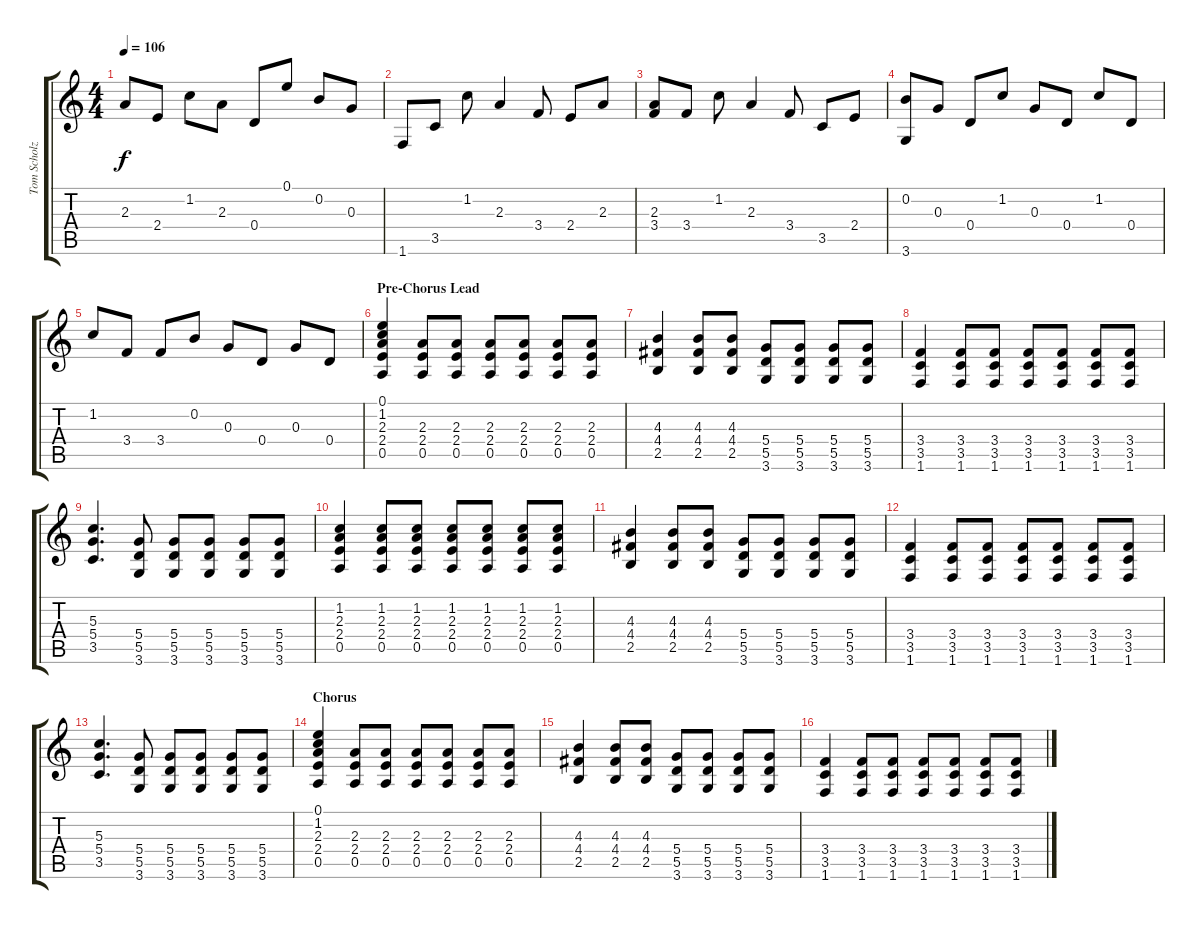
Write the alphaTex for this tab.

\track ("Tom Scholz - Clean" "Tom Scholz") {instrument electricguitarjazz}
\staff {score tabs}
\tuning (E4 B3 G3 D3 A2 E2) {hide}
\ts (4 4)
\tempo 106
\clef g2
\ks c
2.3.8{dy f} 2.4.8 1.2.8 2.3.8 0.4.8 0.1.8 0.2.8 0.3.8 |
1.6.8 3.5.8 1.2.8 2.3.4 3.4.8 2.4.8 2.3.8 |
(2.3 3.4).8 3.4.8 1.2.8 2.3.4 3.4.8 3.5.8 2.4.8 |
(0.2 3.6).8 0.3.8 0.4.8 1.2.8 0.3.8 0.4.8 1.2.8 0.4.8 |
1.2.8 3.4.8 3.4.8 0.2.8 0.3.8 0.4.8 0.3.8 0.4.8 |
\section ("" "Pre-Chorus Lead")
(0.1 1.2 2.3 2.4 0.5).4 (2.3 2.4 0.5).8 (2.3 2.4 0.5).8 (2.3 2.4 0.5).8 (2.3 2.4 0.5).8 (2.3 2.4 0.5).8 (2.3 2.4 0.5).8 |
(4.3 4.4 2.5).4 (4.3 4.4 2.5).8 (4.3 4.4 2.5).8 (5.4 5.5 3.6).8 (5.4 5.5 3.6).8 (5.4 5.5 3.6).8 (5.4 5.5 3.6).8 |
(3.4 3.5 1.6).4 (3.4 3.5 1.6).8 (3.4 3.5 1.6).8 (3.4 3.5 1.6).8 (3.4 3.5 1.6).8 (3.4 3.5 1.6).8 (3.4 3.5 1.6).8 |
(5.3 5.4 3.5).4{d} (5.4 5.5 3.6).8 (5.4 5.5 3.6).8 (5.4 5.5 3.6).8 (5.4 5.5 3.6).8 (5.4 5.5 3.6).8 |
(1.2 2.3 2.4 0.5).4 (1.2 2.3 2.4 0.5).8 (1.2 2.3 2.4 0.5).8 (1.2 2.3 2.4 0.5).8 (1.2 2.3 2.4 0.5).8 (1.2 2.3 2.4 0.5).8 (1.2 2.3 2.4 0.5).8 |
(4.3 4.4 2.5).4 (4.3 4.4 2.5).8 (4.3 4.4 2.5).8 (5.4 5.5 3.6).8 (5.4 5.5 3.6).8 (5.4 5.5 3.6).8 (5.4 5.5 3.6).8 |
(3.4 3.5 1.6).4 (3.4 3.5 1.6).8 (3.4 3.5 1.6).8 (3.4 3.5 1.6).8 (3.4 3.5 1.6).8 (3.4 3.5 1.6).8 (3.4 3.5 1.6).8 |
(5.3 5.4 3.5).4{d} (5.4 5.5 3.6).8 (5.4 5.5 3.6).8 (5.4 5.5 3.6).8 (5.4 5.5 3.6).8 (5.4 5.5 3.6).8 |
\section ("" "Chorus")
(0.1 1.2 2.3 2.4 0.5).4 (2.3 2.4 0.5).8 (2.3 2.4 0.5).8 (2.3 2.4 0.5).8 (2.3 2.4 0.5).8 (2.3 2.4 0.5).8 (2.3 2.4 0.5).8 |
(4.3 4.4 2.5).4 (4.3 4.4 2.5).8 (4.3 4.4 2.5).8 (5.4 5.5 3.6).8 (5.4 5.5 3.6).8 (5.4 5.5 3.6).8 (5.4 5.5 3.6).8 |
(3.4 3.5 1.6).4 (3.4 3.5 1.6).8 (3.4 3.5 1.6).8 (3.4 3.5 1.6).8 (3.4 3.5 1.6).8 (3.4 3.5 1.6).8 (3.4 3.5 1.6).8
